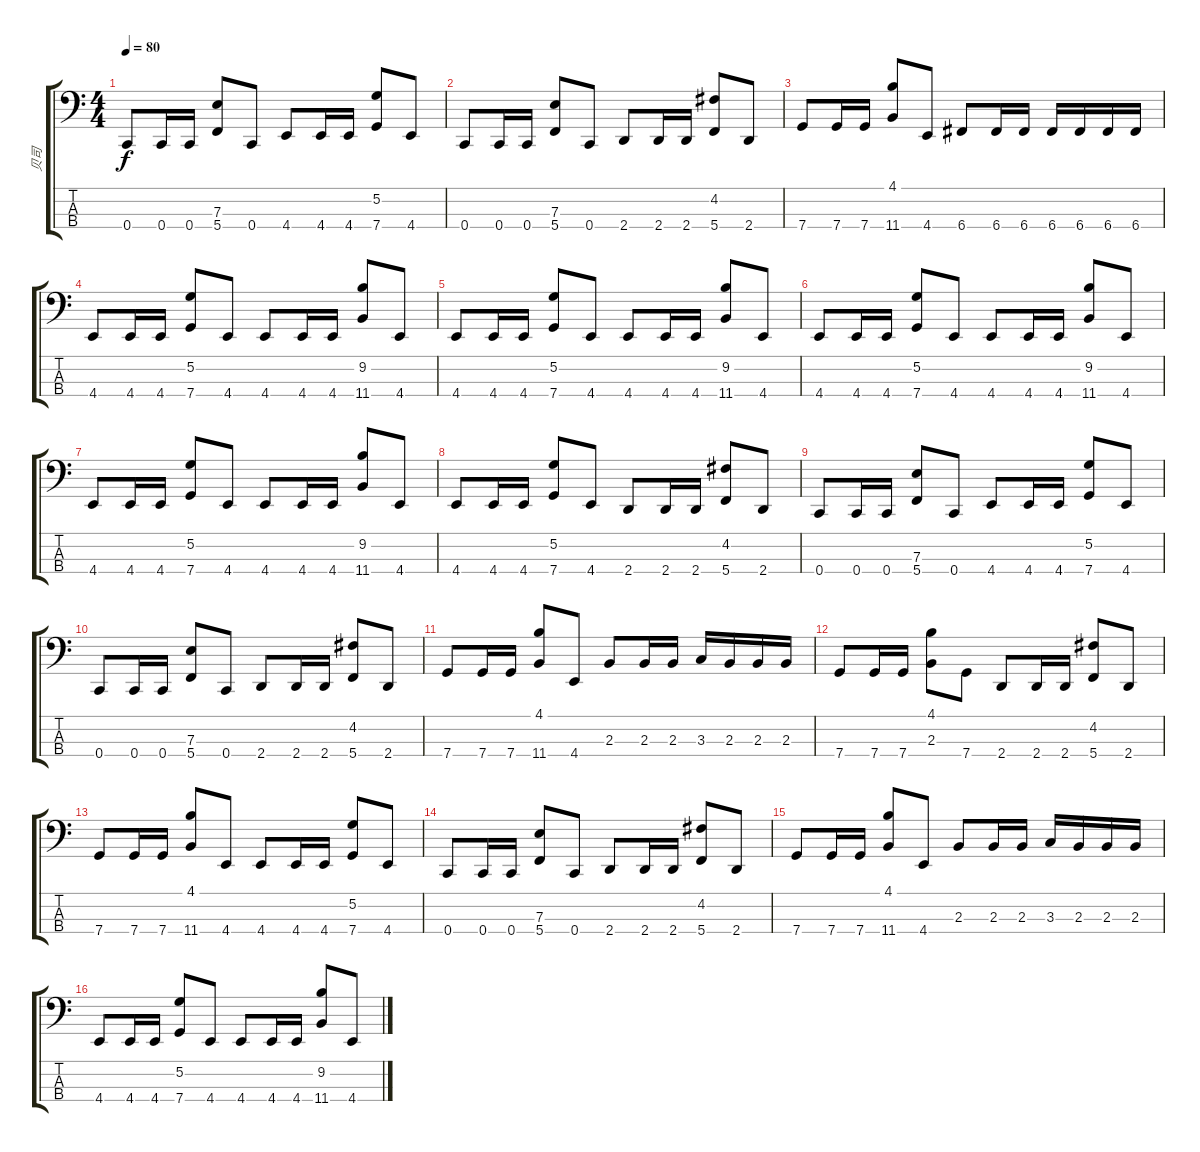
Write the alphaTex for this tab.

\track ("贝司" "贝司") {instrument electricbasspick}
\staff {score tabs}
\tuning (G2 D2 A1 C1) {hide}
\ts (4 4)
\tempo 80
\clef f4
\ks c
0.4.8{dy f} 0.4.16 0.4.16 (7.3 5.4).8 0.4.8 4.4.8 4.4.16 4.4.16 (5.2 7.4).8 4.4.8 |
0.4.8 0.4.16 0.4.16 (7.3 5.4).8 0.4.8 2.4.8 2.4.16 2.4.16 (4.2 5.4).8 2.4.8 |
7.4.8 7.4.16 7.4.16 (4.1 11.4).8 4.4.8 6.4.8 6.4.16 6.4.16 6.4.16 6.4.16 6.4.16 6.4.16 |
4.4.8 4.4.16 4.4.16 (5.2 7.4).8 4.4.8 4.4.8 4.4.16 4.4.16 (9.2 11.4).8 4.4.8 |
4.4.8 4.4.16 4.4.16 (5.2 7.4).8 4.4.8 4.4.8 4.4.16 4.4.16 (9.2 11.4).8 4.4.8 |
4.4.8 4.4.16 4.4.16 (5.2 7.4).8 4.4.8 4.4.8 4.4.16 4.4.16 (9.2 11.4).8 4.4.8 |
4.4.8 4.4.16 4.4.16 (5.2 7.4).8 4.4.8 4.4.8 4.4.16 4.4.16 (9.2 11.4).8 4.4.8 |
4.4.8 4.4.16 4.4.16 (5.2 7.4).8 4.4.8 2.4.8 2.4.16 2.4.16 (4.2 5.4).8 2.4.8 |
0.4.8 0.4.16 0.4.16 (7.3 5.4).8 0.4.8 4.4.8 4.4.16 4.4.16 (5.2 7.4).8 4.4.8 |
0.4.8 0.4.16 0.4.16 (7.3 5.4).8 0.4.8 2.4.8 2.4.16 2.4.16 (4.2 5.4).8 2.4.8 |
7.4.8 7.4.16 7.4.16 (4.1 11.4).8 4.4.8 2.3.8 2.3.16 2.3.16 3.3.16 2.3.16 2.3.16 2.3.16 |
7.4.8 7.4.16 7.4.16 (4.1 2.3).8 7.4.8 2.4.8 2.4.16 2.4.16 (4.2 5.4).8 2.4.8 |
7.4.8 7.4.16 7.4.16 (4.1 11.4).8 4.4.8 4.4.8 4.4.16 4.4.16 (5.2 7.4).8 4.4.8 |
0.4.8 0.4.16 0.4.16 (7.3 5.4).8 0.4.8 2.4.8 2.4.16 2.4.16 (4.2 5.4).8 2.4.8 |
7.4.8 7.4.16 7.4.16 (4.1 11.4).8 4.4.8 2.3.8 2.3.16 2.3.16 3.3.16 2.3.16 2.3.16 2.3.16 |
4.4.8 4.4.16 4.4.16 (5.2 7.4).8 4.4.8 4.4.8 4.4.16 4.4.16 (9.2 11.4).8 4.4.8
